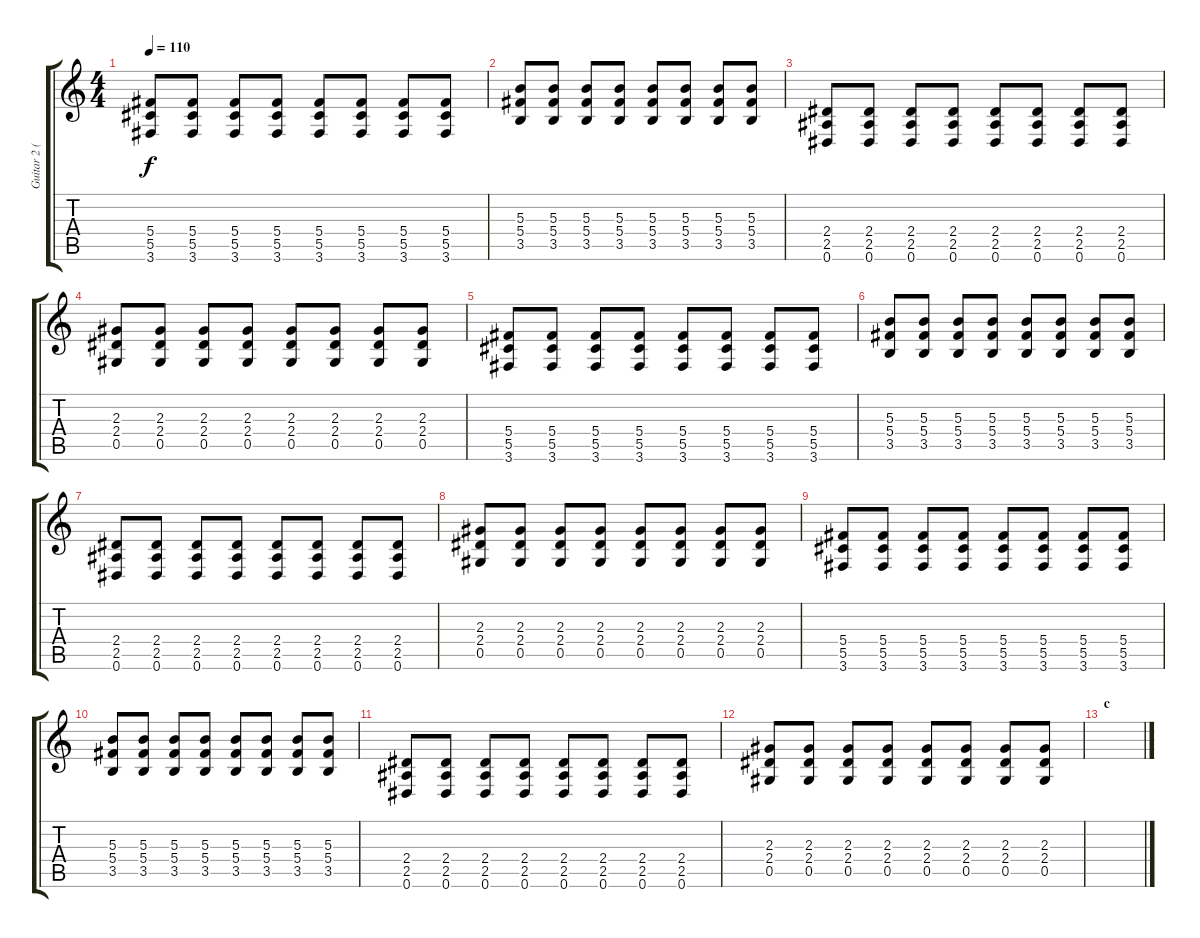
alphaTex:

\track ("Guitar 2 (Eb)" "Guitar 2 (") {instrument overdrivenguitar}
\staff {score tabs}
\tuning (Eb4 Bb3 Gb3 Db3 Ab2 Eb2) {hide}
\ts (4 4)
\tempo 110
\clef g2
\ks c
(5.4 5.5 3.6).8{dy f} (5.4 5.5 3.6).8 (5.4 5.5 3.6).8 (5.4 5.5 3.6).8 (5.4 5.5 3.6).8 (5.4 5.5 3.6).8 (5.4 5.5 3.6).8 (5.4 5.5 3.6).8 |
(5.3 5.4 3.5).8 (5.3 5.4 3.5).8 (5.3 5.4 3.5).8 (5.3 5.4 3.5).8 (5.3 5.4 3.5).8 (5.3 5.4 3.5).8 (5.3 5.4 3.5).8 (5.3 5.4 3.5).8 |
(2.4 2.5 0.6).8 (2.4 2.5 0.6).8 (2.4 2.5 0.6).8 (2.4 2.5 0.6).8 (2.4 2.5 0.6).8 (2.4 2.5 0.6).8 (2.4 2.5 0.6).8 (2.4 2.5 0.6).8 |
(2.3 2.4 0.5).8 (2.3 2.4 0.5).8 (2.3 2.4 0.5).8 (2.3 2.4 0.5).8 (2.3 2.4 0.5).8 (2.3 2.4 0.5).8 (2.3 2.4 0.5).8 (2.3 2.4 0.5).8 |
(5.4 5.5 3.6).8 (5.4 5.5 3.6).8 (5.4 5.5 3.6).8 (5.4 5.5 3.6).8 (5.4 5.5 3.6).8 (5.4 5.5 3.6).8 (5.4 5.5 3.6).8 (5.4 5.5 3.6).8 |
(5.3 5.4 3.5).8 (5.3 5.4 3.5).8 (5.3 5.4 3.5).8 (5.3 5.4 3.5).8 (5.3 5.4 3.5).8 (5.3 5.4 3.5).8 (5.3 5.4 3.5).8 (5.3 5.4 3.5).8 |
(2.4 2.5 0.6).8 (2.4 2.5 0.6).8 (2.4 2.5 0.6).8 (2.4 2.5 0.6).8 (2.4 2.5 0.6).8 (2.4 2.5 0.6).8 (2.4 2.5 0.6).8 (2.4 2.5 0.6).8 |
(2.3 2.4 0.5).8 (2.3 2.4 0.5).8 (2.3 2.4 0.5).8 (2.3 2.4 0.5).8 (2.3 2.4 0.5).8 (2.3 2.4 0.5).8 (2.3 2.4 0.5).8 (2.3 2.4 0.5).8 |
(5.4 5.5 3.6).8 (5.4 5.5 3.6).8 (5.4 5.5 3.6).8 (5.4 5.5 3.6).8 (5.4 5.5 3.6).8 (5.4 5.5 3.6).8 (5.4 5.5 3.6).8 (5.4 5.5 3.6).8 |
(5.3 5.4 3.5).8 (5.3 5.4 3.5).8 (5.3 5.4 3.5).8 (5.3 5.4 3.5).8 (5.3 5.4 3.5).8 (5.3 5.4 3.5).8 (5.3 5.4 3.5).8 (5.3 5.4 3.5).8 |
(2.4 2.5 0.6).8 (2.4 2.5 0.6).8 (2.4 2.5 0.6).8 (2.4 2.5 0.6).8 (2.4 2.5 0.6).8 (2.4 2.5 0.6).8 (2.4 2.5 0.6).8 (2.4 2.5 0.6).8 |
(2.3 2.4 0.5).8 (2.3 2.4 0.5).8 (2.3 2.4 0.5).8 (2.3 2.4 0.5).8 (2.3 2.4 0.5).8 (2.3 2.4 0.5).8 (2.3 2.4 0.5).8 (2.3 2.4 0.5).8 |
\section ("" "c")
